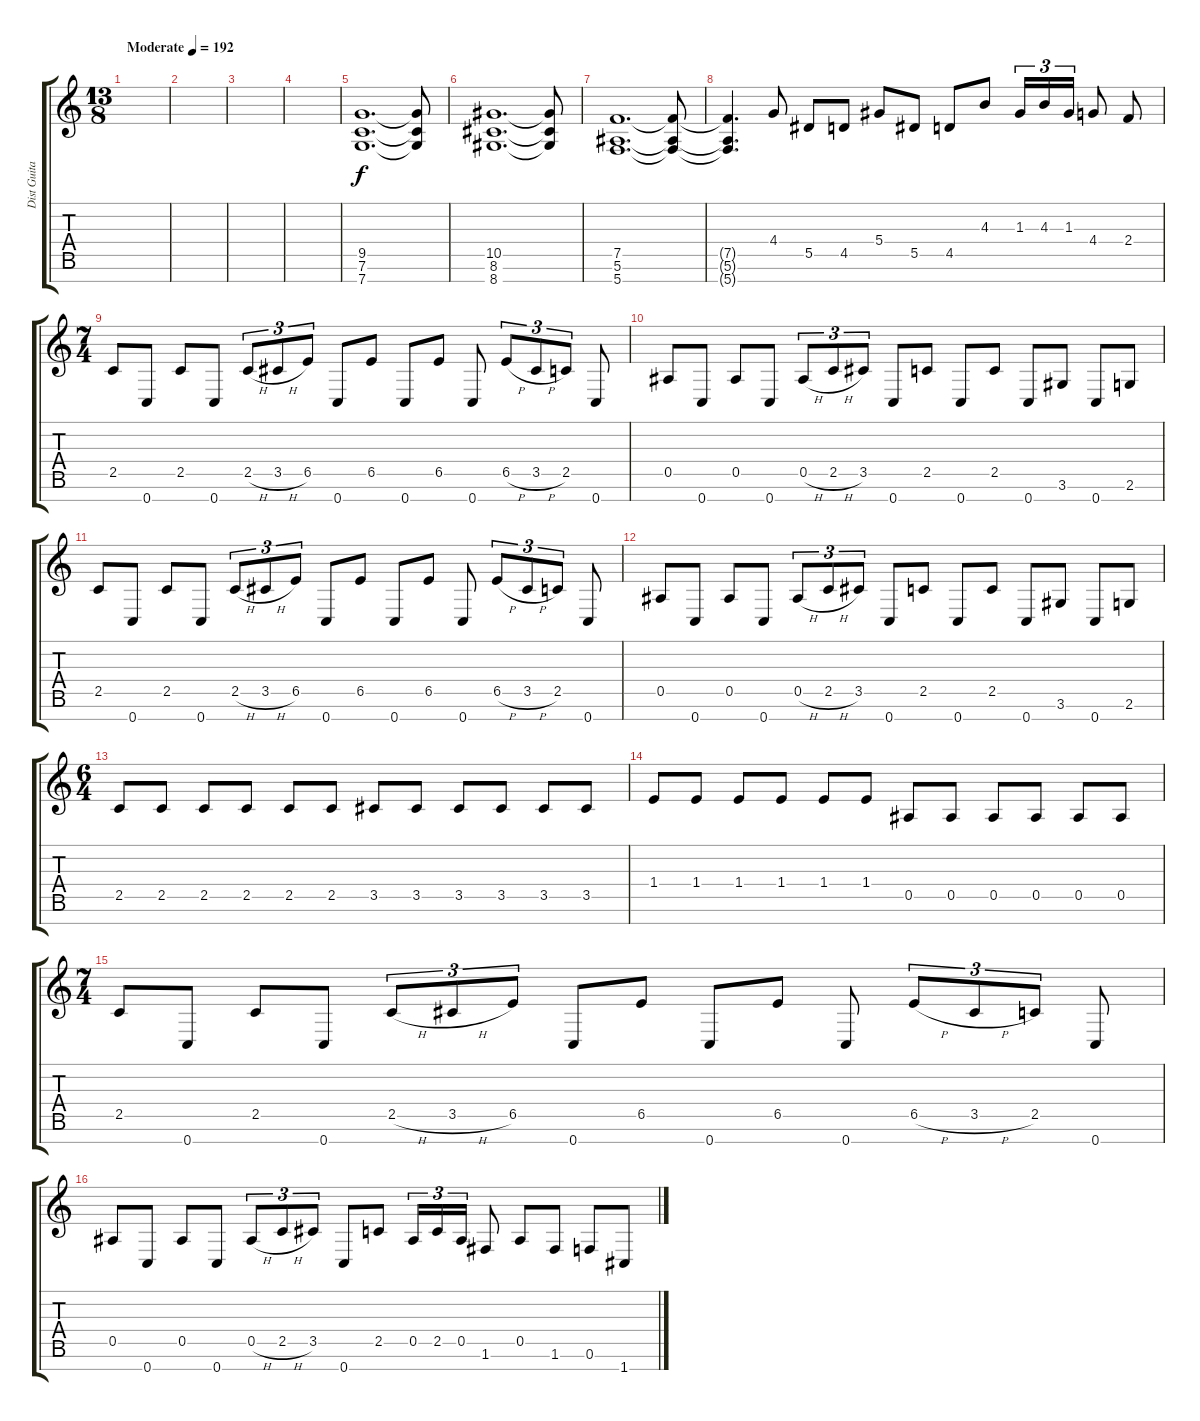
\track ("Dist Guitar 2" "Dist Guita") {instrument distortionguitar}
\staff {score tabs}
\tuning (F4 C4 G3 Eb3 Bb2 F2 C2) {hide}
\ts (13 8)
\tempo (192 "Moderate")
\clef g2
\ks c
|
|
|
|
(9.5 7.6 7.7).1{d} (9.5{t} 7.6{t} 7.7{t}).8 |
(10.5 8.6 8.7).1{d} (10.5{t} 8.6{t} 8.7{t}).8 |
(7.5 5.6 5.7).1{d} (7.5{t} 5.6{t} 5.7{t}).8 |
(7.5{t} 5.6{t} 5.7{t}).4{d} 4.4.8 5.5.8 4.5.8 5.4.8 5.5.8 4.5.8 4.3.8 1.3.16{tu (3 2)} 4.3.16{tu (3 2)} 1.3.16{tu (3 2)} 4.4.8 2.4.8 |
\ts (7 4)
2.5.8 0.7.8 2.5.8 0.7.8 2.5{h}.8{tu (3 2)} 3.5{h}.8{tu (3 2)} 6.5.8{tu (3 2)} 0.7.8 6.5.8 0.7.8 6.5.8 0.7.8 6.5{h}.8{tu (3 2)} 3.5{h}.8{tu (3 2)} 2.5.8{tu (3 2)} 0.7.8 |
0.5.8 0.7.8 0.5.8 0.7.8 0.5{h}.8{tu (3 2)} 2.5{h}.8{tu (3 2)} 3.5.8{tu (3 2)} 0.7.8 2.5.8 0.7.8 2.5.8 0.7.8 3.6.8 0.7.8 2.6.8 |
2.5.8 0.7.8 2.5.8 0.7.8 2.5{h}.8{tu (3 2)} 3.5{h}.8{tu (3 2)} 6.5.8{tu (3 2)} 0.7.8 6.5.8 0.7.8 6.5.8 0.7.8 6.5{h}.8{tu (3 2)} 3.5{h}.8{tu (3 2)} 2.5.8{tu (3 2)} 0.7.8 |
0.5.8 0.7.8 0.5.8 0.7.8 0.5{h}.8{tu (3 2)} 2.5{h}.8{tu (3 2)} 3.5.8{tu (3 2)} 0.7.8 2.5.8 0.7.8 2.5.8 0.7.8 3.6.8 0.7.8 2.6.8 |
\ts (6 4)
2.5.8 2.5.8 2.5.8 2.5.8 2.5.8 2.5.8 3.5.8 3.5.8 3.5.8 3.5.8 3.5.8 3.5.8 |
1.4.8 1.4.8 1.4.8 1.4.8 1.4.8 1.4.8 0.5.8 0.5.8 0.5.8 0.5.8 0.5.8 0.5.8 |
\ts (7 4)
2.5.8 0.7.8 2.5.8 0.7.8 2.5{h}.8{tu (3 2)} 3.5{h}.8{tu (3 2)} 6.5.8{tu (3 2)} 0.7.8 6.5.8 0.7.8 6.5.8 0.7.8 6.5{h}.8{tu (3 2)} 3.5{h}.8{tu (3 2)} 2.5.8{tu (3 2)} 0.7.8 |
0.5.8 0.7.8 0.5.8 0.7.8 0.5{h}.8{tu (3 2)} 2.5{h}.8{tu (3 2)} 3.5.8{tu (3 2)} 0.7.8 2.5.8 0.5.16{tu (3 2)} 2.5.16{tu (3 2)} 0.5.16{tu (3 2)} 1.6.8 0.5.8 1.6.8 0.6.8 1.7.8
